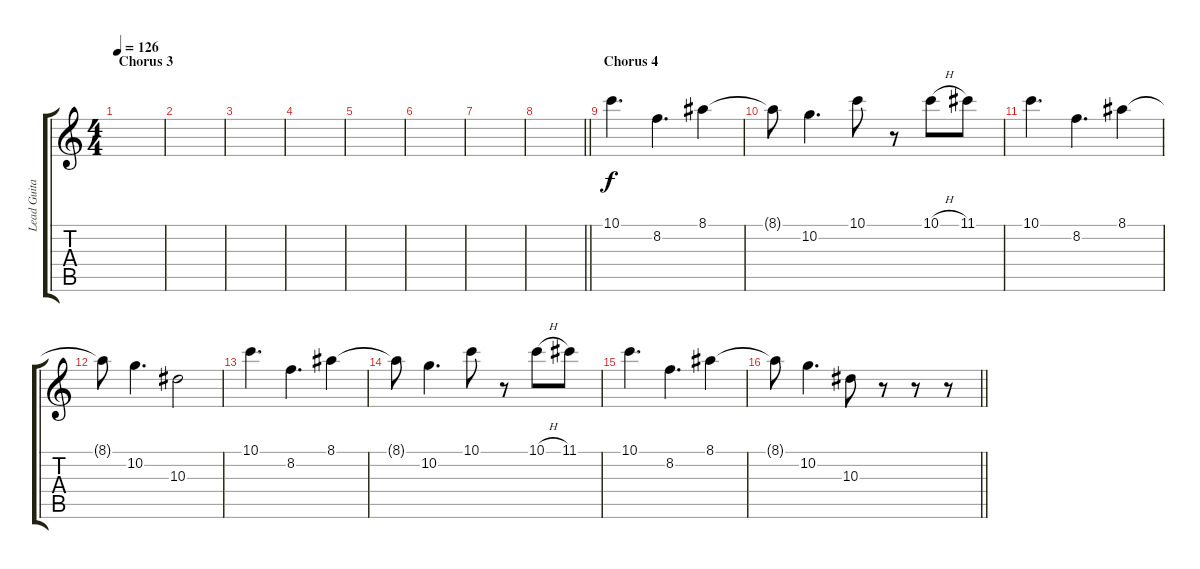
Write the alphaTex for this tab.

\track ("Lead Guitar (clean)" "Lead Guita") {instrument electricguitarclean}
\staff {score tabs}
\tuning (D4 A3 F3 C3 G2 C2) {hide}
\ts (4 4)
\section ("" "Chorus 3")
\tempo 126
\clef g2
\ks c
|
|
|
|
|
|
|
\barLineRight lightlight
|
\section ("" "Chorus 4")
10.1.4{d} 8.2.4{d} 8.1.4 |
8.1{t}.8 10.2.4{d} 10.1.8 r.8 10.1{h}.8 11.1.8 |
10.1.4{d} 8.2.4{d} 8.1.4 |
8.1{t}.8 10.2.4{d} 10.3.2 |
10.1.4{d} 8.2.4{d} 8.1.4 |
8.1{t}.8 10.2.4{d} 10.1.8 r.8 10.1{h}.8 11.1.8 |
10.1.4{d} 8.2.4{d} 8.1.4 |
\barLineRight lightlight
8.1{t}.8 10.2.4{d} 10.3.8 r.8 r.8 r.8
